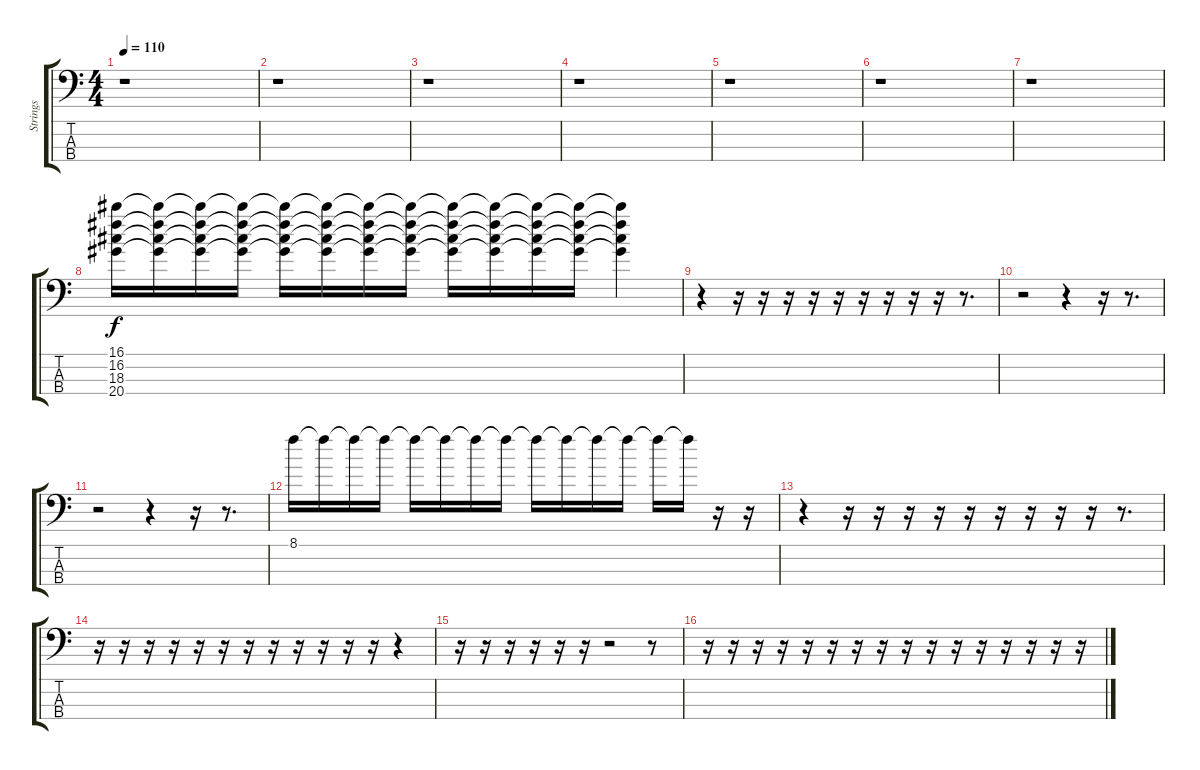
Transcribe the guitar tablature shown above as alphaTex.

\track ("Strings" "Strings") {instrument electricbassfinger}
\staff {score tabs}
\tuning (A3 D3 G2 C2) {hide}
\ts (4 4)
\tempo 110
\clef f4
\ks c
r.1{dy f} |
r.1 |
r.1 |
r.1 |
r.1 |
r.1 |
r.1 |
(16.1 16.2 18.3 20.4).16 (16.1{t} 16.2{t} 18.3{t} 20.4{t}).16 (16.1{t} 16.2{t} 18.3{t} 20.4{t}).16 (16.1{t} 16.2{t} 18.3{t} 20.4{t}).16 (16.1{t} 16.2{t} 18.3{t} 20.4{t}).16 (16.1{t} 16.2{t} 18.3{t} 20.4{t}).16 (16.1{t} 16.2{t} 18.3{t} 20.4{t}).16 (16.1{t} 16.2{t} 18.3{t} 20.4{t}).16 (16.1{t} 16.2{t} 18.3{t} 20.4{t}).16 (16.1{t} 16.2{t} 18.3{t} 20.4{t}).16 (16.1{t} 16.2{t} 18.3{t} 20.4{t}).16 (16.1{t} 16.2{t} 18.3{t} 20.4{t}).16 (16.1{t} 16.2{t} 18.3{t} 20.4{t}).4 |
r.4 r.16 r.16 r.16 r.16 r.16 r.16 r.16 r.16 r.16 r.8{d} |
r.2 r.4 r.16 r.8{d} |
r.2 r.4 r.16 r.8{d} |
8.1.16 8.1{t}.16 8.1{t}.16 8.1{t}.16 8.1{t}.16 8.1{t}.16 8.1{t}.16 8.1{t}.16 8.1{t}.16 8.1{t}.16 8.1{t}.16 8.1{t}.16 8.1{t}.16 8.1{t}.16 r.16 r.16 |
r.4 r.16 r.16 r.16 r.16 r.16 r.16 r.16 r.16 r.16 r.8{d} |
r.16 r.16 r.16 r.16 r.16 r.16 r.16 r.16 r.16 r.16 r.16 r.16 r.4 |
r.16 r.16 r.16 r.16 r.16 r.16 r.2 r.8 |
r.16 r.16 r.16 r.16 r.16 r.16 r.16 r.16 r.16 r.16 r.16 r.16 r.16 r.16 r.16 r.16
